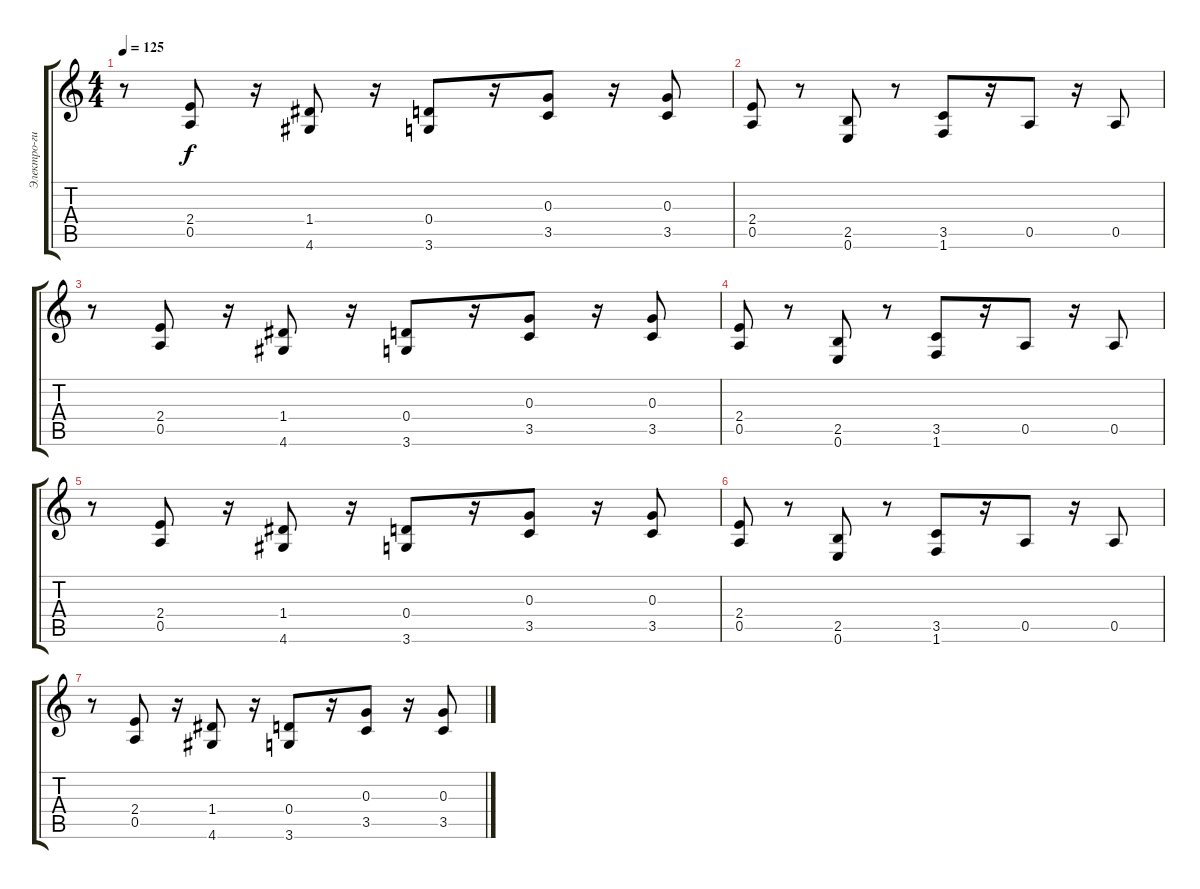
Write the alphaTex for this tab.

\track ("Электро-гитара" "Электро-ги") {instrument distortionguitar}
\staff {score tabs}
\tuning (E4 B3 G3 D3 A2 E2) {hide}
\ts (4 4)
\tempo 125
\clef g2
\ks c
r.8{dy f} (2.4 0.5).8 r.16 (1.4 4.6).8 r.16 (0.4 3.6).8 r.16 (0.3 3.5).8 r.16 (0.3 3.5).8 |
(2.4 0.5).8 r.8 (2.5 0.6).8 r.8 (3.5 1.6).8 r.16 0.5.8 r.16 0.5.8 |
r.8 (2.4 0.5).8 r.16 (1.4 4.6).8 r.16 (0.4 3.6).8 r.16 (0.3 3.5).8 r.16 (0.3 3.5).8 |
(2.4 0.5).8 r.8 (2.5 0.6).8 r.8 (3.5 1.6).8 r.16 0.5.8 r.16 0.5.8 |
r.8 (2.4 0.5).8 r.16 (1.4 4.6).8 r.16 (0.4 3.6).8 r.16 (0.3 3.5).8 r.16 (0.3 3.5).8 |
(2.4 0.5).8 r.8 (2.5 0.6).8 r.8 (3.5 1.6).8 r.16 0.5.8 r.16 0.5.8 |
r.8 (2.4 0.5).8 r.16 (1.4 4.6).8 r.16 (0.4 3.6).8 r.16 (0.3 3.5).8 r.16 (0.3 3.5).8
